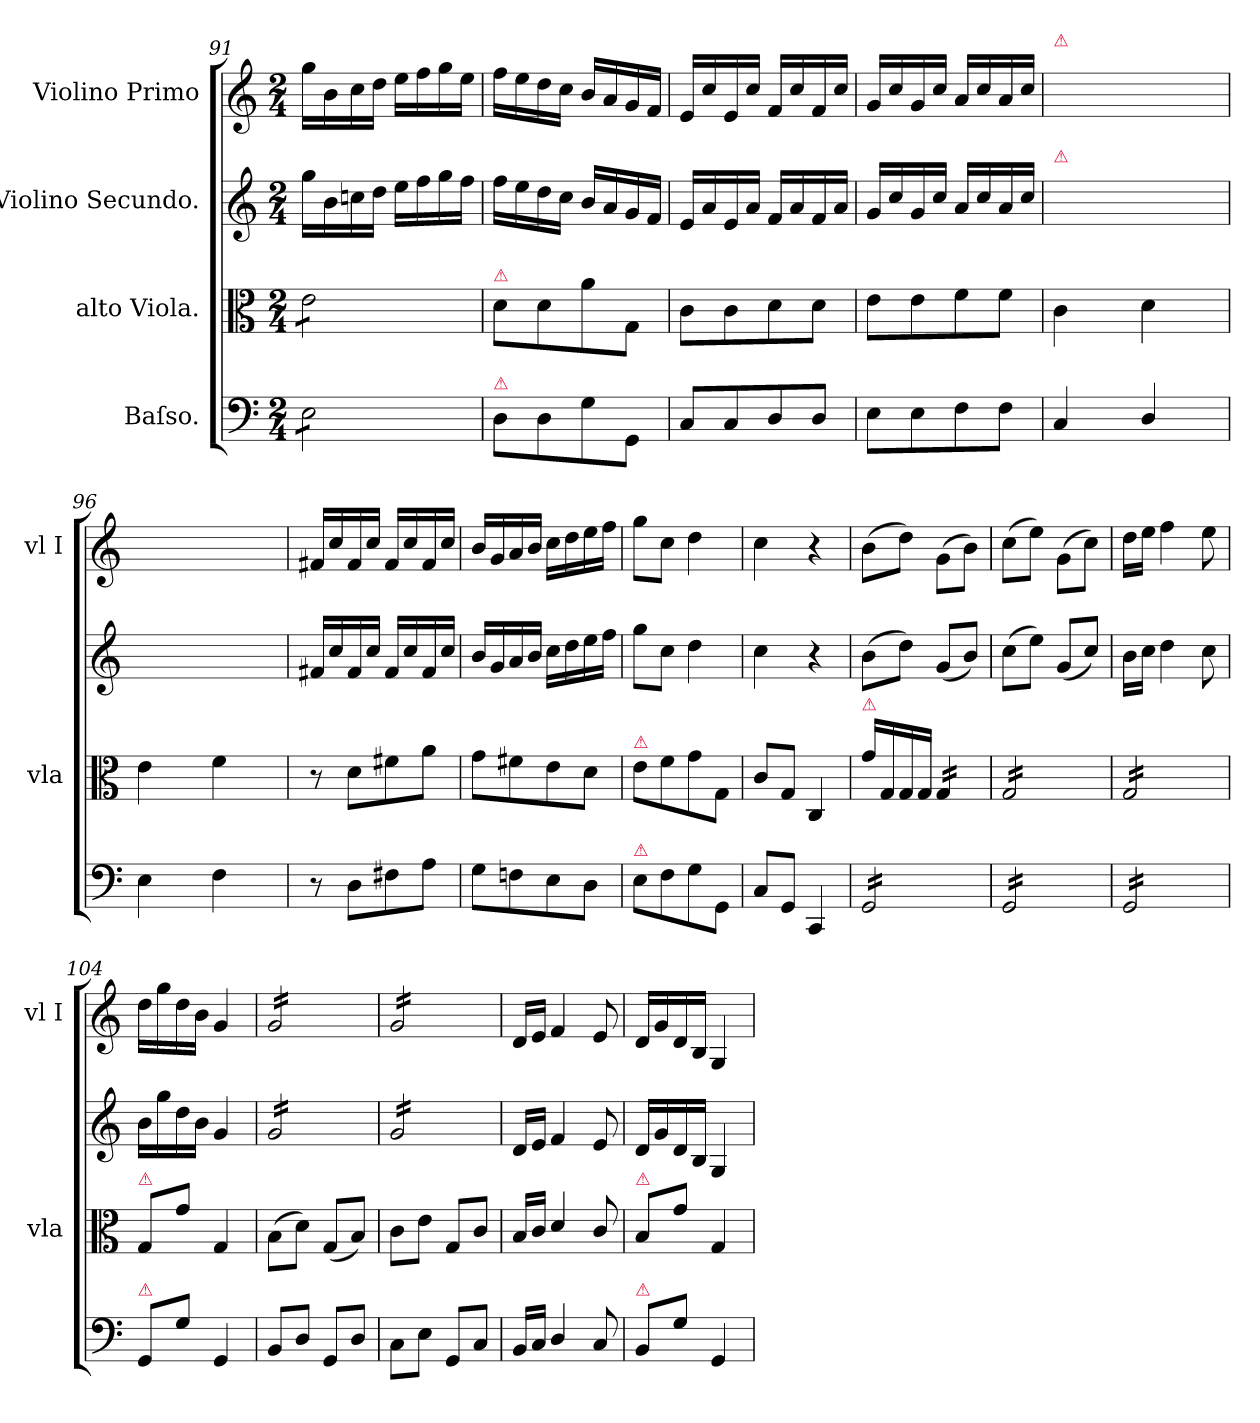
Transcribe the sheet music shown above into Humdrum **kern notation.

**kern	**kern	**kern	**kern
*part4	*part3	*part2	*part1
*staff4	*staff3	*staff2	*staff1
*I"Baſso.	*I"alto Viola.	*I"Violino Secundo.	*I"Violino Primo
*	*I'vla	*	*I'vl I
*clefF4	*clefC3	*clefG2	*clefG2
*k[]	*k[]	*k[]	*k[]
*M2/4	*M2/4	*M2/4	*M2/4
=91	=91	=91	=91
*tremolo	*	*	*
*	*tremolo	*	*
8E\L	8e\L	16gg\LL	16gg\LL
.	.	16b\	16b\
8E\	8e\	16ccn\	16cc\
.	.	16dd\JJ	16dd\JJ
8E\	8e\	16ee\LL	16ee\LL
.	.	16ff\	16ff\
8E\J	8e\J	16gg\	16gg\
*	*Xtremolo	*	*
*Xtremolo	*	*	*
.	.	16ff\JJ	16ee\JJ
=92	=92	=92	=92
!	!LO:TX:a:color=crimson:t=⚠	!	!
!LO:TX:a:color=crimson:t=⚠	!	!	!
8D\L	8d\L	16ff\LL	16ff\LL
.	.	16ee\	16ee\
8D\	8d\	16dd\	16dd\
.	.	16cc\JJ	16cc\JJ
8G\	8a\	16b/LL	16b/LL
.	.	16a/	16a/
8GG/J	8G/J	16g/	16g/
.	.	16f/JJ	16f/JJ
=93	=93	=93	=93
8C/L	8c\L	16e/LL	16e/LL
.	.	16a/	16cc/
8C/	8c\	16e/	16e/
.	.	16a/JJ	16cc/JJ
8D/	8d\	16f/LL	16f/LL
.	.	16a/	16cc/
8D/J	8d\J	16f/	16f/
.	.	16a/JJ	16cc/JJ
=94	=94	=94	=94
8E\L	8e\L	16g/LL	16g/LL
.	.	16cc/	16cc/
8E\	8e\	16g/	16g/
.	.	16cc/JJ	16cc/JJ
8F\	8f\	16a/LL	16a/LL
.	.	16cc/	16cc/
8F\J	8f\J	16a/	16a/
.	.	16cc/JJ	16cc/JJ
=95	=95	=95	=95
!	!	!	!LO:TX:a:color=crimson:t=⚠
!	!	!LO:TX:a:color=crimson:t=⚠	!
4C/	4c\	16e/LLyy	16e/LLyy
.	.	16a/yy	16cc/yy
.	.	16e/yy	16e/yy
.	.	16a/JJyy	16cc/JJyy
4D/	4d\	16f/LLyy	16f/LLyy
.	.	16a/yy	16cc/yy
.	.	16f/yy	16f/yy
.	.	16a/JJyy	16cc/JJyy
=96	=96	=96	=96
4E\	4e\	16g/LLyy	16g/LLyy
.	.	16cc/yy	16cc/yy
.	.	16g/yy	16g/yy
.	.	16cc/JJyy	16cc/JJyy
4F\	4f\	16a/LLyy	16a/LLyy
.	.	16cc/yy	16cc/yy
.	.	16a/yy	16a/yy
.	.	16cc/JJyy	16cc/JJyy
=97	=97	=97	=97
8r	8r	16f#X/LL	16f#X/LL
.	.	16cc/	16cc/
8D\L	8d\L	16f#/	16f#/
.	.	16cc/JJ	16cc/JJ
8F#X\	8f#X\	16f#/LL	16f#/LL
.	.	16cc/	16cc/
8A\J	8a\J	16f#/	16f#/
.	.	16cc/JJ	16cc/JJ
=98	=98	=98	=98
8G\L	8g\L	16b/LL	16b/LL
.	.	16g/	16g/
8Fn\	8f#X\	16a/	16a/
.	.	16b/JJ	16b/JJ
8E\	8e\	16cc\LL	16cc\LL
.	.	16dd\	16dd\
8D\J	8d\J	16ee\	16ee\
.	.	16ff\JJ	16ff\JJ
=99	=99	=99	=99
!	!LO:TX:a:color=crimson:t=⚠	!	!
!LO:TX:a:color=crimson:t=⚠	!	!	!
8E\L	8e\L	8gg\L	8gg\L
8F\	8f\	8cc\J	8cc\J
8G\	8g\	4dd\	4dd\
8GG/J	8G/J	.	.
=100	=100	=100	=100
8C/L	8c/L	4cc\	4cc\
8GG/J	8G/J	.	.
4CC/	4C/	4r	4r
=101	=101	=101	=101
!	!LO:TX:a:color=crimson:t=⚠	!	!
*tremolo	*	*	*
16GG/LL	16g\LL	(8b\L	(8b\L
16GG/	16G/	.	.
16GG/	16G/	8dd\J)	8dd\J)
16GG/	16G/JJ	.	.
*	*tremolo	*	*
16GG/	16G/LL	(8g/L	(8g\L
16GG/	16G/	.	.
16GG/	16G/	8b/J)	8b\J)
16GG/JJ	16G/JJ	.	.
=102	=102	=102	=102
16GG/LL	16G/LL	(8cc\L	(8cc\L
16GG/	16G/	.	.
16GG/	16G/	8ee\J)	8ee\J)
16GG/	16G/	.	.
16GG/	16G/	(8g/L	(8g\L
16GG/	16G/	.	.
16GG/	16G/	8cc/J)	8cc\J)
16GG/JJ	16G/JJ	.	.
=103	=103	=103	=103
16GG/LL	16G/LL	16b\LL	16dd\LL
16GG/	16G/	16cc\JJ	16ee\JJ
16GG/	16G/	4dd\	4ff\
16GG/	16G/	.	.
16GG/	16G/	.	.
16GG/	16G/	.	.
16GG/	16G/	8cc\	8ee\
16GG/JJ	16G/JJ	.	.
*	*Xtremolo	*	*
*Xtremolo	*	*	*
=104	=104	=104	=104
!	!LO:TX:a:color=crimson:t=⚠	!	!
!LO:TX:a:color=crimson:t=⚠	!	!	!
8GG/L	8G/L	16b\LL	16dd\LL
.	.	16gg\	16gg\
8G\J	8g\J	16dd\	16dd\
.	.	16b\JJ	16b\JJ
4GG/	4G/	4g/	4g/
=105	=105	=105	=105
*	*	*tremolo	*
*	*	*	*tremolo
8BB/L	(8B\L	16g/LL	16g/LL
.	.	16g/	16g/
8D/J	8d\J)	16g/	16g/
.	.	16g/	16g/
8GG/L	(8G/L	16g/	16g/
.	.	16g/	16g/
8D/J	8B/J)	16g/	16g/
.	.	16g/JJ	16g/JJ
=106	=106	=106	=106
8C\L	8c\L	16g/LL	16g/LL
.	.	16g/	16g/
8E\J	8e\J	16g/	16g/
.	.	16g/	16g/
8GG/L	8G/L	16g/	16g/
.	.	16g/	16g/
8C/J	8c/J	16g/	16g/
.	.	16g/JJ	16g/JJ
*	*	*	*Xtremolo
*	*	*Xtremolo	*
=107	=107	=107	=107
16BB/LL	16B/LL	16d/LL	16d/LL
16C/JJ	16c/JJ	16e/JJ	16e/JJ
4D/	4d/	4f/	4f/
8C/	8c/	8e/	8e/
=108	=108	=108	=108
!	!LO:TX:a:color=crimson:t=⚠	!	!
!LO:TX:a:color=crimson:t=⚠	!	!	!
8BB/L	8B/L	16d/LL	16d/LL
.	.	16g/	16g/
8G\J	8g\J	16d/	16d/
.	.	16B/JJ	16B/JJ
4GG/	4G/	4G/	4G/
=	=	=	=
*-	*-	*-	*-
